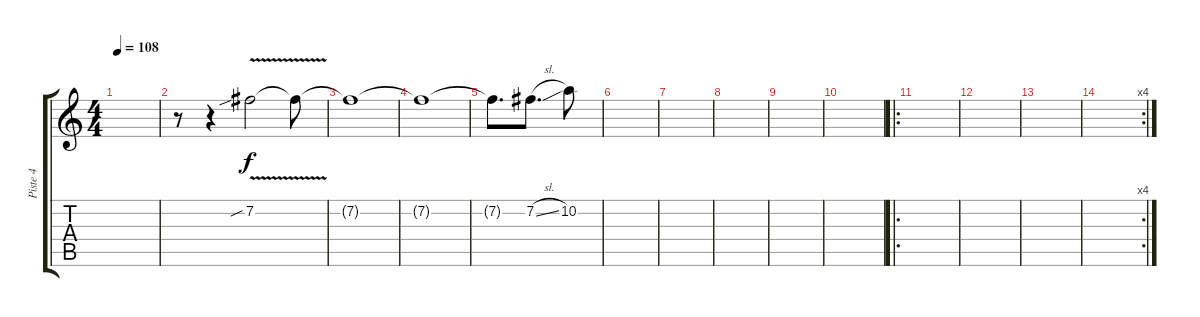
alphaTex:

\track ("Piste 4" "Piste 4") {instrument electricguitarjazz}
\staff {score tabs}
\tuning (E4 B3 G3 D3 A2 E2) {hide}
\ts (4 4)
\tempo 108
\clef g2
\ks c
|
r.8 r.4 7.2{v sib}.2 7.2{t}.8 |
7.2{t}.1 |
7.2{t}.1 |
7.2{t}.8{d} 7.2{sl}.8{d} 10.2.8 |
|
|
|
|
|
\ro
|
|
|
\rc 4
